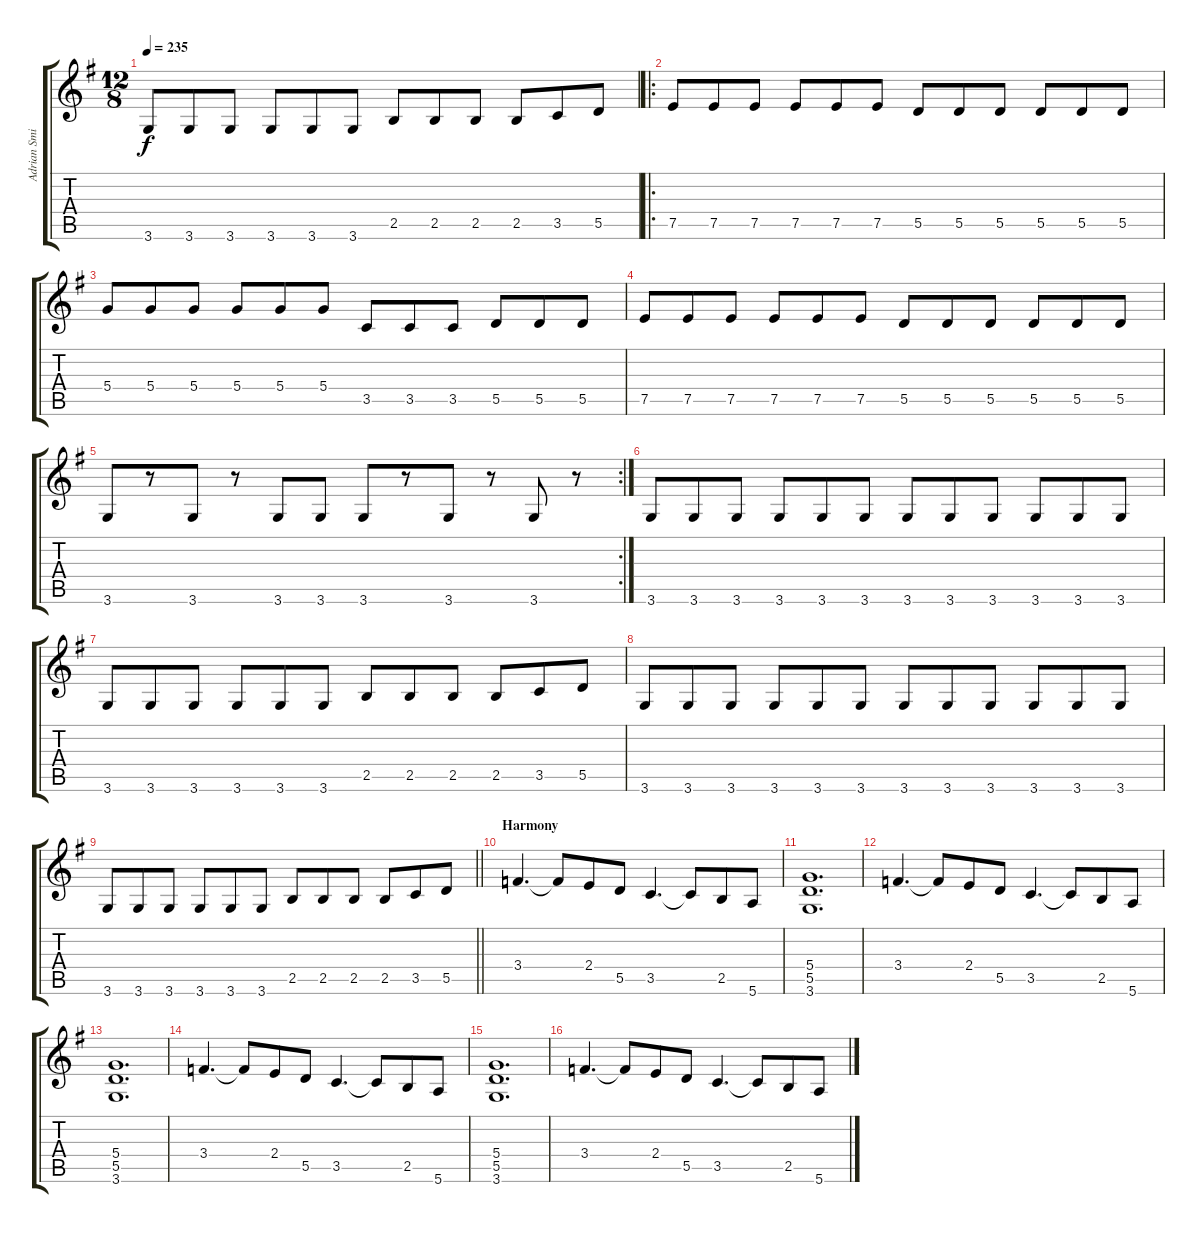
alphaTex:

\track ("Adrian Smith (Guitar)" "Adrian Smi") {instrument distortionguitar}
\staff {score tabs}
\tuning (E4 B3 G3 D3 A2 E2) {hide}
\ts (12 8)
\tempo 235
\clef g2
\ks eminor
3.6.8{dy f} 3.6.8 3.6.8 3.6.8 3.6.8 3.6.8 2.5.8 2.5.8 2.5.8 2.5.8 3.5.8 5.5.8 |
\ro
7.5.8 7.5.8 7.5.8 7.5.8 7.5.8 7.5.8 5.5.8 5.5.8 5.5.8 5.5.8 5.5.8 5.5.8 |
5.4.8 5.4.8 5.4.8 5.4.8 5.4.8 5.4.8 3.5.8 3.5.8 3.5.8 5.5.8 5.5.8 5.5.8 |
7.5.8 7.5.8 7.5.8 7.5.8 7.5.8 7.5.8 5.5.8 5.5.8 5.5.8 5.5.8 5.5.8 5.5.8 |
\rc 2
3.6.8 r.8 3.6.8 r.8 3.6.8 3.6.8 3.6.8 r.8 3.6.8 r.8 3.6.8 r.8 |
3.6.8 3.6.8 3.6.8 3.6.8 3.6.8 3.6.8 3.6.8 3.6.8 3.6.8 3.6.8 3.6.8 3.6.8 |
3.6.8 3.6.8 3.6.8 3.6.8 3.6.8 3.6.8 2.5.8 2.5.8 2.5.8 2.5.8 3.5.8 5.5.8 |
3.6.8 3.6.8 3.6.8 3.6.8 3.6.8 3.6.8 3.6.8 3.6.8 3.6.8 3.6.8 3.6.8 3.6.8 |
\barLineRight lightlight
3.6.8 3.6.8 3.6.8 3.6.8 3.6.8 3.6.8 2.5.8 2.5.8 2.5.8 2.5.8 3.5.8 5.5.8 |
\section ("" "Harmony")
3.4.4{d} 3.4{t}.8 2.4.8 5.5.8 3.5.4{d} 3.5{t}.8 2.5.8 5.6.8 |
(5.4 5.5 3.6).1{d} |
3.4.4{d} 3.4{t}.8 2.4.8 5.5.8 3.5.4{d} 3.5{t}.8 2.5.8 5.6.8 |
(5.4 5.5 3.6).1{d} |
3.4.4{d} 3.4{t}.8 2.4.8 5.5.8 3.5.4{d} 3.5{t}.8 2.5.8 5.6.8 |
(5.4 5.5 3.6).1{d} |
3.4.4{d} 3.4{t}.8 2.4.8 5.5.8 3.5.4{d} 3.5{t}.8 2.5.8 5.6.8
